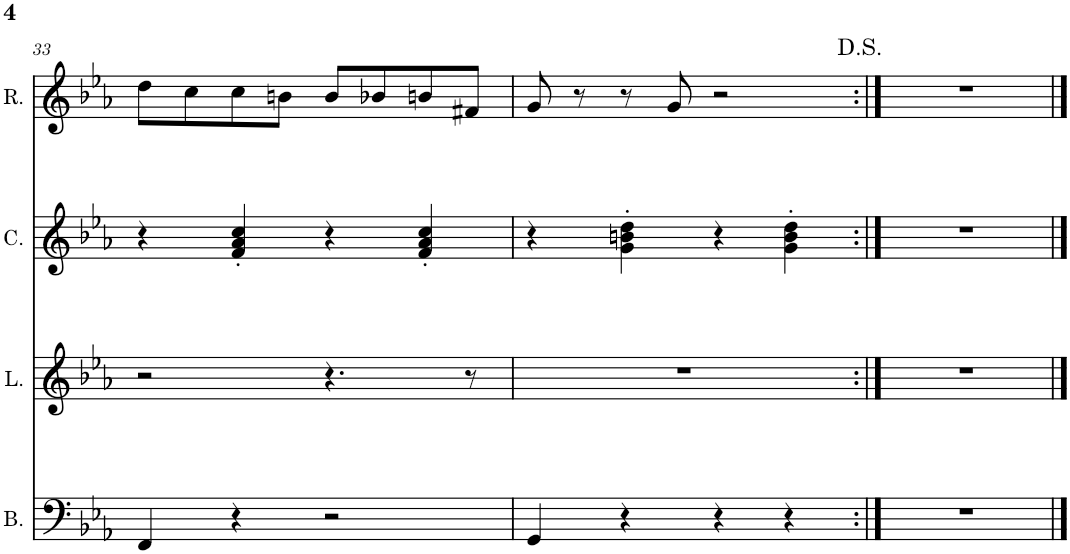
**kern	**kern	**kern	**kern
*part4	*part3	*part2	*part1
*staff4	*staff3	*staff2	*staff1
*I"Bass	*I"Lead	*I"Chords	*I"Riffs
*I'B.	*I'L.	*I'C.	*I'R.
!!LO:PB:g=z
*clefF4	*clefG2	*clefG2	*clefG2
*	*Trd7c12	*Trd5c9	*
*k[b-e-a-]	*k[b-e-a-]	*k[b-e-a-]	*k[b-e-a-]
*M2/2	*M2/2	*M2/2	*M2/2
*met(c|)	*met(c|)	*met(c|)	*met(c|)
=33	=33	=33	=33
4FF/	2r	4r	8dd\L
.	.	.	8cc\
4r	.	4f/' 4a-/' 4cc/'	8cc\
.	.	.	8bn\J
2r	4.r	4r	8b/L
.	.	.	8b-X/
.	.	4f/' 4a-/' 4cc/'	8bn/
.	8r	.	8f#X/J
=34	=34	=34	=34
4GG/	1r	4r	8g/
.	.	.	8r
4r	.	4g\' 4bn\' 4dd\'	8r
.	.	.	8g/
4r	.	4r	2r
4r	.	4g\' 4b\' 4dd\'	.
=35:|!	=35:|!	=35:|!	=35:|!
1r	1r	1r	1r
==	==	==	==
*-	*-	*-	*-
